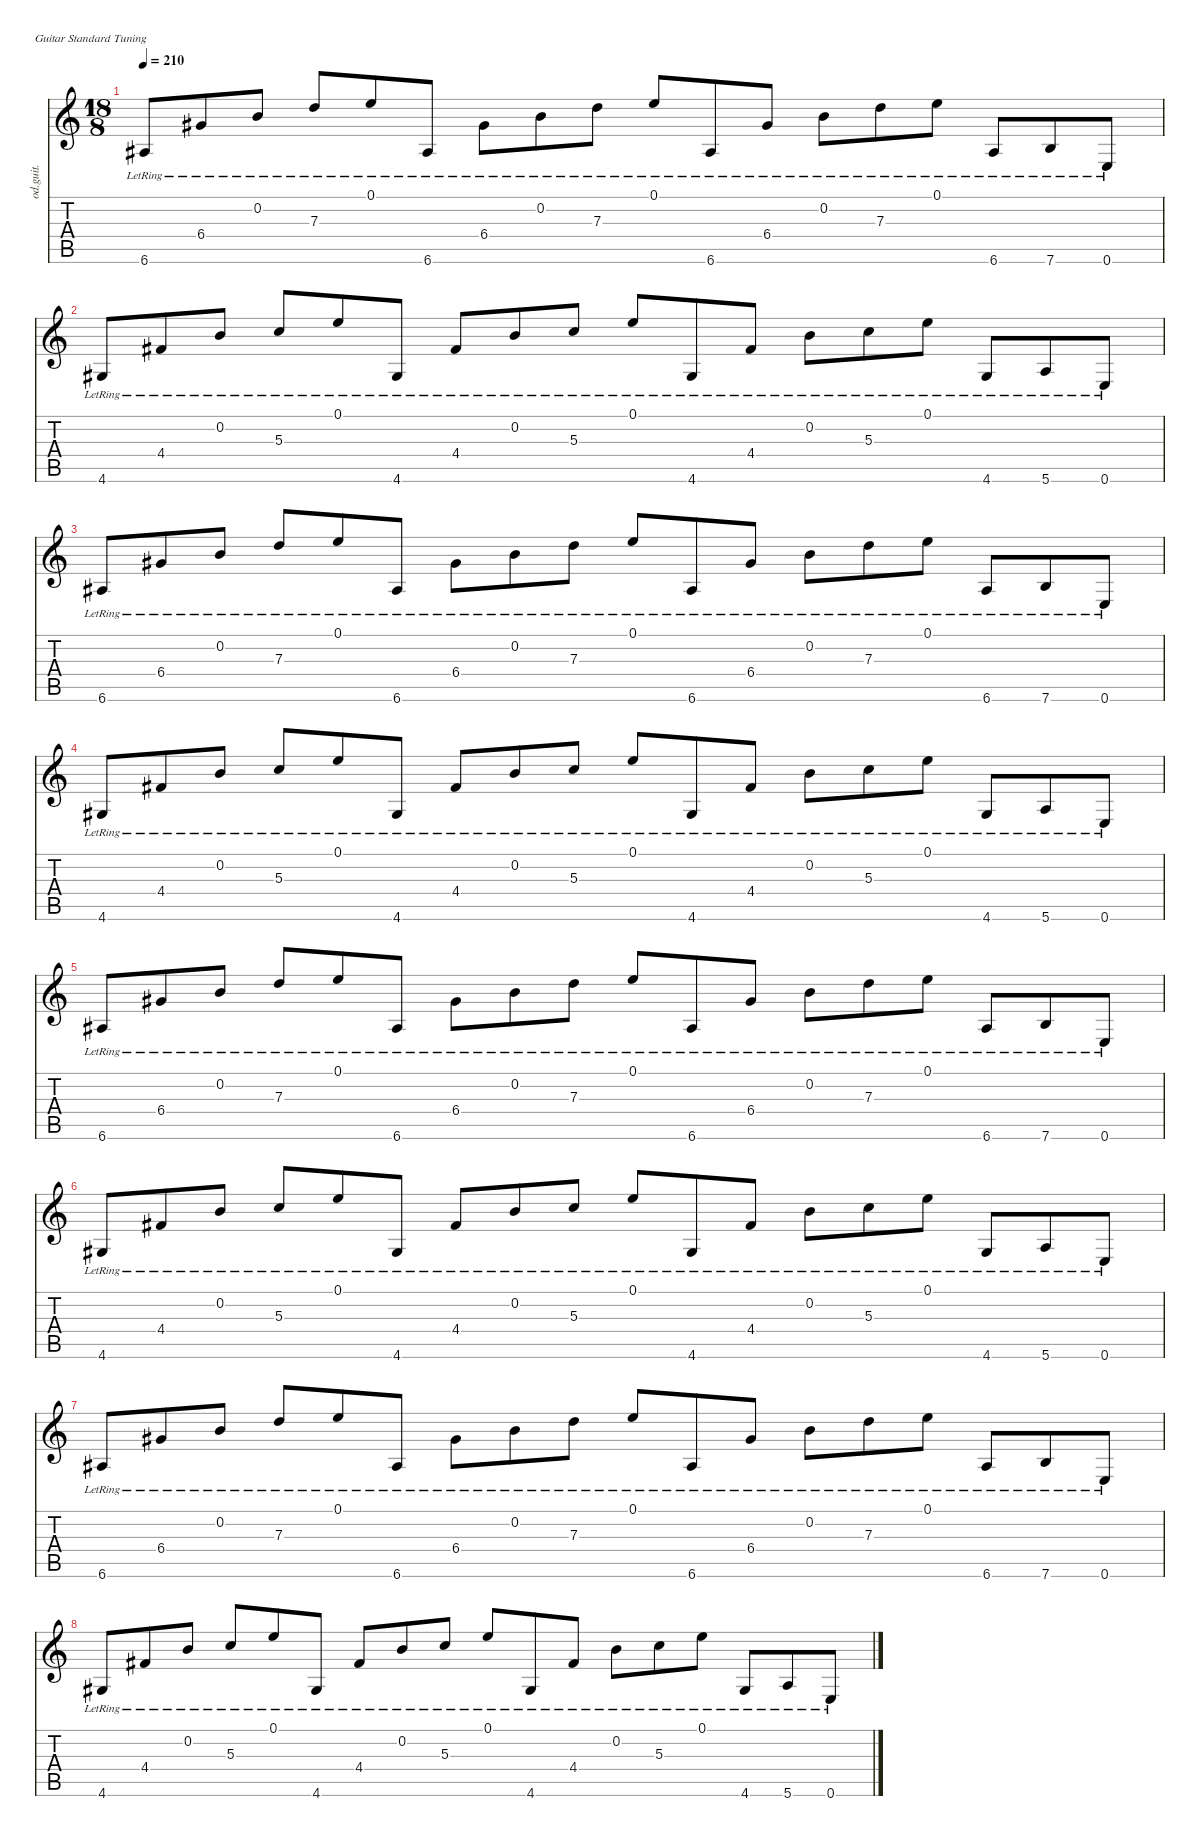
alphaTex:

\defaultSystemsLayout 4
\hideDynamics
\bracketExtendMode nobrackets
\otherSystemsTrackNameOrientation horizontal
\track ("Guitar" "od.guit.") {instrument overdrivenguitar}
\staff {score tabs}
\tuning (E4 B3 G3 D3 A2 E2)
\ts (18 8)
\tempo 210
\clef g2
\ks c
6.6{lr acc #}.8{dy f beam Up} 6.4{lr acc #}.8{beam Up} 0.2{lr}.8{beam Up} 7.3{lr}.8{beam Up} 0.1{lr}.8{beam Up} 6.6{lr acc #}.8{beam Up} 6.4{lr acc #}.8{beam Down} 0.2{lr}.8{beam Down} 7.3{lr}.8{beam Down} 0.1{lr}.8{beam Up} 6.6{lr acc #}.8{beam Up} 6.4{lr acc #}.8{beam Up} 0.2{lr}.8{beam Down} 7.3{lr}.8{beam Down} 0.1{lr}.8{beam Down} 6.6{lr acc #}.8{beam Up} 7.6{lr}.8{beam Up} 0.6{lr}.8{beam Up} |
4.6{lr acc #}.8{beam Up} 4.4{lr acc #}.8{beam Up} 0.2{lr}.8{beam Up} 5.3{lr}.8{beam Up} 0.1{lr}.8{beam Up} 4.6{lr acc #}.8{beam Up} 4.4{lr acc #}.8{beam Up} 0.2{lr}.8{beam Up} 5.3{lr}.8{beam Up} 0.1{lr}.8{beam Up} 4.6{lr acc #}.8{beam Up} 4.4{lr acc #}.8{beam Up} 0.2{lr}.8{beam Down} 5.3{lr}.8{beam Down} 0.1{lr}.8{beam Down} 4.6{lr acc #}.8{beam Up} 5.6{lr}.8{beam Up} 0.6{lr}.8{beam Up} |
6.6{lr acc #}.8{beam Up} 6.4{lr acc #}.8{beam Up} 0.2{lr}.8{beam Up} 7.3{lr}.8{beam Up} 0.1{lr}.8{beam Up} 6.6{lr acc #}.8{beam Up} 6.4{lr acc #}.8{beam Down} 0.2{lr}.8{beam Down} 7.3{lr}.8{beam Down} 0.1{lr}.8{beam Up} 6.6{lr acc #}.8{beam Up} 6.4{lr acc #}.8{beam Up} 0.2{lr}.8{beam Down} 7.3{lr}.8{beam Down} 0.1{lr}.8{beam Down} 6.6{lr acc #}.8{beam Up} 7.6{lr}.8{beam Up} 0.6{lr}.8{beam Up} |
4.6{lr acc #}.8{beam Up} 4.4{lr acc #}.8{beam Up} 0.2{lr}.8{beam Up} 5.3{lr}.8{beam Up} 0.1{lr}.8{beam Up} 4.6{lr acc #}.8{beam Up} 4.4{lr acc #}.8{beam Up} 0.2{lr}.8{beam Up} 5.3{lr}.8{beam Up} 0.1{lr}.8{beam Up} 4.6{lr acc #}.8{beam Up} 4.4{lr acc #}.8{beam Up} 0.2{lr}.8{beam Down} 5.3{lr}.8{beam Down} 0.1{lr}.8{beam Down} 4.6{lr acc #}.8{beam Up} 5.6{lr}.8{beam Up} 0.6{lr}.8{beam Up} |
6.6{lr acc #}.8{beam Up} 6.4{lr acc #}.8{beam Up} 0.2{lr}.8{beam Up} 7.3{lr}.8{beam Up} 0.1{lr}.8{beam Up} 6.6{lr acc #}.8{beam Up} 6.4{lr acc #}.8{beam Down} 0.2{lr}.8{beam Down} 7.3{lr}.8{beam Down} 0.1{lr}.8{beam Up} 6.6{lr acc #}.8{beam Up} 6.4{lr acc #}.8{beam Up} 0.2{lr}.8{beam Down} 7.3{lr}.8{beam Down} 0.1{lr}.8{beam Down} 6.6{lr acc #}.8{beam Up} 7.6{lr}.8{beam Up} 0.6{lr}.8{beam Up} |
4.6{lr acc #}.8{beam Up} 4.4{lr acc #}.8{beam Up} 0.2{lr}.8{beam Up} 5.3{lr}.8{beam Up} 0.1{lr}.8{beam Up} 4.6{lr acc #}.8{beam Up} 4.4{lr acc #}.8{beam Up} 0.2{lr}.8{beam Up} 5.3{lr}.8{beam Up} 0.1{lr}.8{beam Up} 4.6{lr acc #}.8{beam Up} 4.4{lr acc #}.8{beam Up} 0.2{lr}.8{beam Down} 5.3{lr}.8{beam Down} 0.1{lr}.8{beam Down} 4.6{lr acc #}.8{beam Up} 5.6{lr}.8{beam Up} 0.6{lr}.8{beam Up} |
6.6{lr acc #}.8{beam Up} 6.4{lr acc #}.8{beam Up} 0.2{lr}.8{beam Up} 7.3{lr}.8{beam Up} 0.1{lr}.8{beam Up} 6.6{lr acc #}.8{beam Up} 6.4{lr acc #}.8{beam Down} 0.2{lr}.8{beam Down} 7.3{lr}.8{beam Down} 0.1{lr}.8{beam Up} 6.6{lr acc #}.8{beam Up} 6.4{lr acc #}.8{beam Up} 0.2{lr}.8{beam Down} 7.3{lr}.8{beam Down} 0.1{lr}.8{beam Down} 6.6{lr acc #}.8{beam Up} 7.6{lr}.8{beam Up} 0.6{lr}.8{beam Up} |
4.6{lr acc #}.8{beam Up} 4.4{lr acc #}.8{beam Up} 0.2{lr}.8{beam Up} 5.3{lr}.8{beam Up} 0.1{lr}.8{beam Up} 4.6{lr acc #}.8{beam Up} 4.4{lr acc #}.8{beam Up} 0.2{lr}.8{beam Up} 5.3{lr}.8{beam Up} 0.1{lr}.8{beam Up} 4.6{lr acc #}.8{beam Up} 4.4{lr acc #}.8{beam Up} 0.2{lr}.8{beam Down} 5.3{lr}.8{beam Down} 0.1{lr}.8{beam Down} 4.6{lr acc #}.8{beam Up} 5.6{lr}.8{beam Up} 0.6{lr}.8{beam Up}
